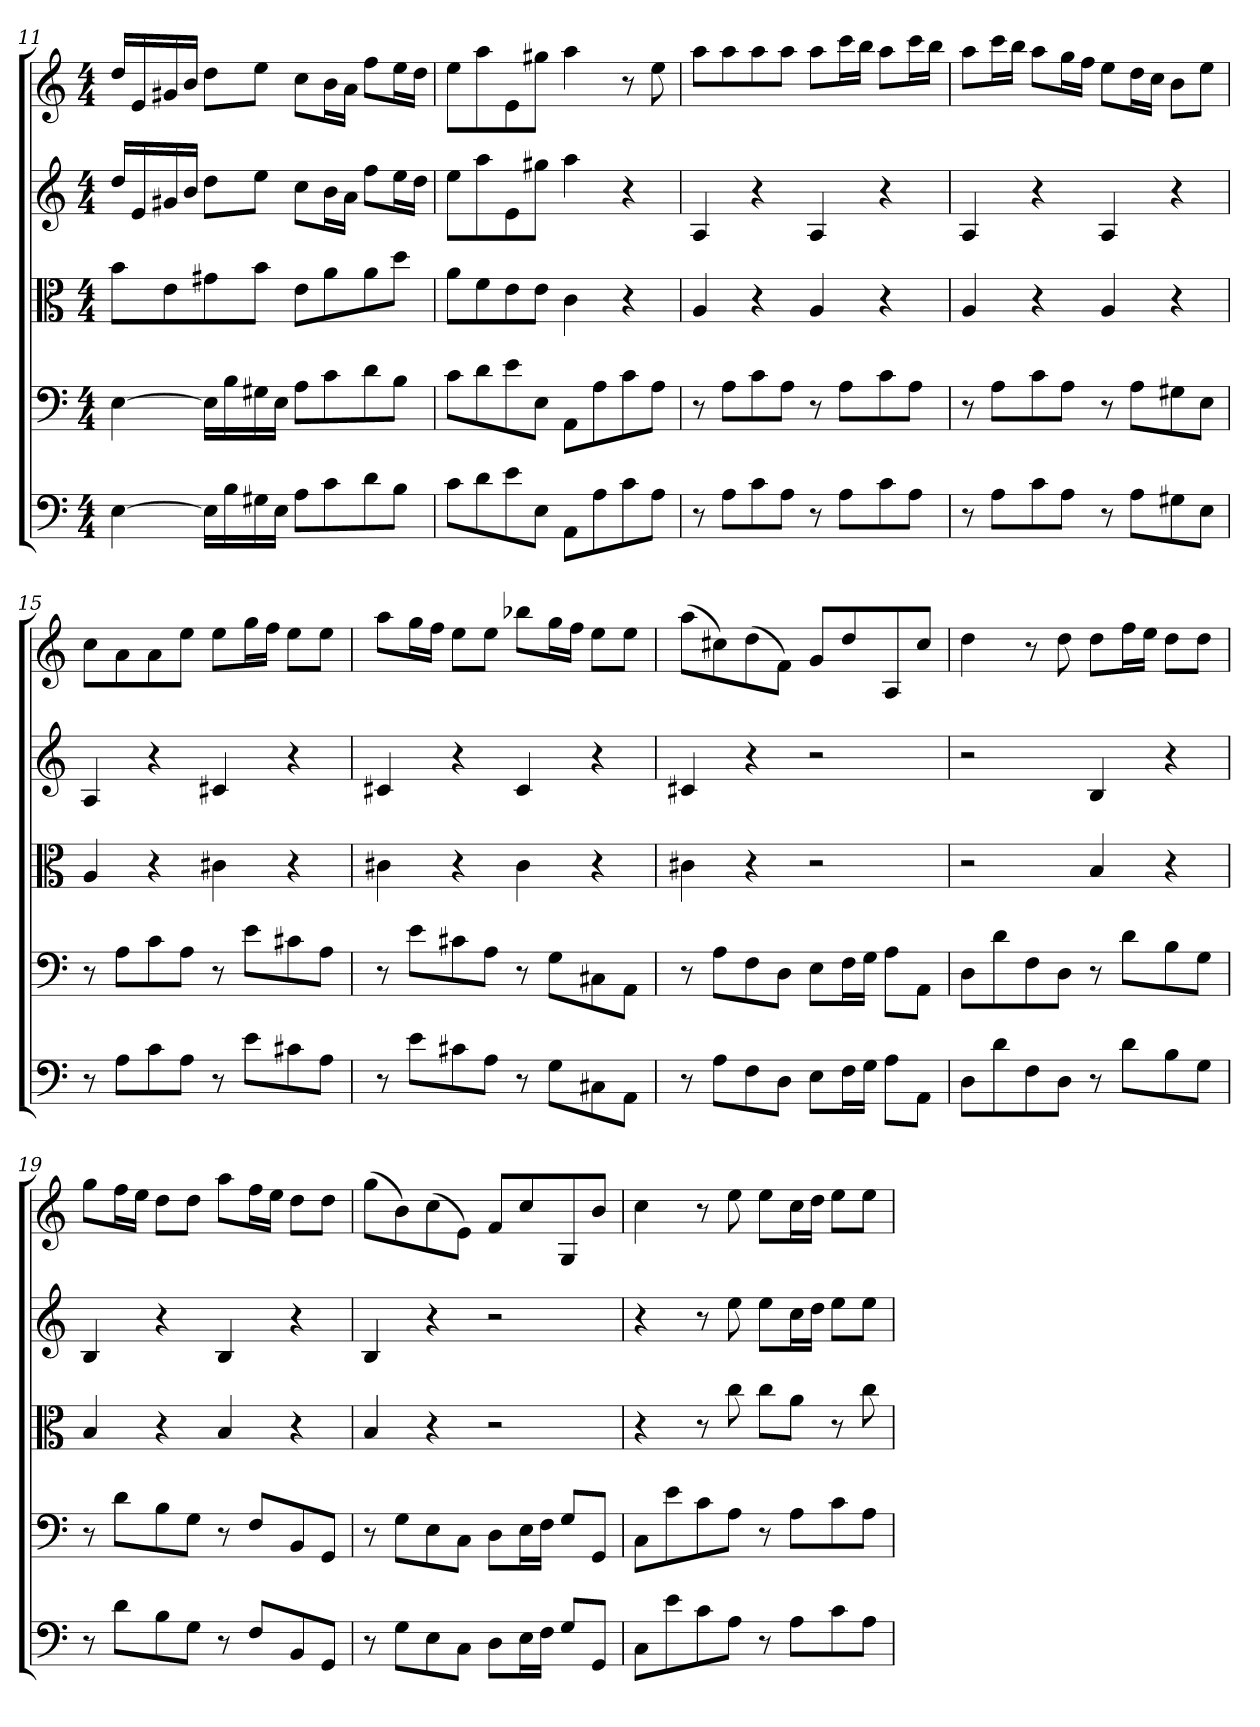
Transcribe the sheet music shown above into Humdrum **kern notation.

**kern	**kern	**kern	**kern	**kern
*part5	*part4	*part3	*part2	*part1
*staff5	*staff4	*staff3	*staff2	*staff1
*clefF4	*clefF4	*clefC3	*clefG2	*clefG2
*k[]	*k[]	*k[]	*k[]	*k[]
*a:	*a:	*a:	*a:	*a:
*M4/4	*M4/4	*M4/4	*M4/4	*M4/4
=11	=11	=11	=11	=11
[4E\	[4E\	8b\L	16dd/LL	16dd/LL
.	.	.	16e/	16e/
.	.	8e\	16g#X/	16g#X/
.	.	.	16b/JJ	16b/JJ
16E\LL]	16E\LL]	8g#X\	8dd\L	8dd\L
16B\	16B\	.	.	.
16G#X\	16G#X\	8b\J	8ee\J	8ee\J
16E\JJ	16E\JJ	.	.	.
8A\L	8A\L	8e\L	8cc\L	8cc\L
8c\	8c\	8a\	16b\L	16b\L
.	.	.	16a\JJ	16a\JJ
8d\	8d\	8a\	8ff\L	8ff\L
8B\J	8B\J	8dd\J	16ee\L	16ee\L
.	.	.	16dd\JJ	16dd\JJ
=12	=12	=12	=12	=12
8c\L	8c\L	8a\L	8ee\L	8ee\L
8d\	8d\	8f\	8aa\	8aa\
8e\	8e\	8e\	8e\	8e\
8E\J	8E\J	8e\J	8gg#X\J	8gg#X\J
8AA\L	8AA\L	4c\	4aa\	4aa\
8A\	8A\	.	.	.
8c\	8c\	4r	4r	8r
8A\J	8A\J	.	.	8ee\
=13	=13	=13	=13	=13
8r	8r	4A/	4A/	8aa\L
8A\L	8A\L	.	.	8aa\
8c\	8c\	4r	4r	8aa\
8A\J	8A\J	.	.	8aa\J
8r	8r	4A/	4A/	8aa\L
8A\L	8A\L	.	.	16ccc\L
.	.	.	.	16bb\JJ
8c\	8c\	4r	4r	8aa\L
8A\J	8A\J	.	.	16ccc\L
.	.	.	.	16bb\JJ
=14	=14	=14	=14	=14
8r	8r	4A/	4A/	8aa\L
8A\L	8A\L	.	.	16ccc\L
.	.	.	.	16bb\JJ
8c\	8c\	4r	4r	8aa\L
8A\J	8A\J	.	.	16gg\L
.	.	.	.	16ff\JJ
8r	8r	4A/	4A/	8ee\L
8A\L	8A\L	.	.	16dd\L
.	.	.	.	16cc\JJ
8G#X\	8G#X\	4r	4r	8b\L
8E\J	8E\J	.	.	8ee\J
=15	=15	=15	=15	=15
8r	8r	4A/	4A/	8cc\L
8A\L	8A\L	.	.	8a\
8c\	8c\	4r	4r	8a\
8A\J	8A\J	.	.	8ee\J
8r	8r	4c#X\	4c#X/	8ee\L
8e\L	8e\L	.	.	16gg\L
.	.	.	.	16ff\JJ
8c#X\	8c#X\	4r	4r	8ee\L
8A\J	8A\J	.	.	8ee\J
=16	=16	=16	=16	=16
8r	8r	4c#X\	4c#X/	8aa\L
8e\L	8e\L	.	.	16gg\L
.	.	.	.	16ff\JJ
8c#X\	8c#X\	4r	4r	8ee\L
8A\J	8A\J	.	.	8ee\J
8r	8r	4c#\	4c#/	8bb-X\L
8G\L	8G\L	.	.	16gg\L
.	.	.	.	16ff\JJ
8C#X\	8C#X\	4r	4r	8ee\L
8AA\J	8AA\J	.	.	8ee\J
=17	=17	=17	=17	=17
8r	8r	4c#X\	4c#X/	(8aa\L
8A\L	8A\L	.	.	8cc#X\)
8F\	8F\	4r	4r	(8dd\
8D\J	8D\J	.	.	8f\J)
8E\L	8E\L	2r	2r	8g/L
16F\L	16F\L	.	.	8dd/
16G\JJ	16G\JJ	.	.	.
8A\L	8A\L	.	.	8A/
8AA\J	8AA\J	.	.	8cc#/J
=18	=18	=18	=18	=18
8D\L	8D\L	2r	2r	4dd\
8d\	8d\	.	.	.
8F\	8F\	.	.	8r
8D\J	8D\J	.	.	8dd\
8r	8r	4B/	4B/	8dd\L
8d\L	8d\L	.	.	16ff\L
.	.	.	.	16ee\JJ
8B\	8B\	4r	4r	8dd\L
8G\J	8G\J	.	.	8dd\J
=19	=19	=19	=19	=19
8r	8r	4B/	4B/	8gg\L
8d\L	8d\L	.	.	16ff\L
.	.	.	.	16ee\JJ
8B\	8B\	4r	4r	8dd\L
8G\J	8G\J	.	.	8dd\J
8r	8r	4B/	4B/	8aa\L
8F/L	8F/L	.	.	16ff\L
.	.	.	.	16ee\JJ
8BB/	8BB/	4r	4r	8dd\L
8GG/J	8GG/J	.	.	8dd\J
=20	=20	=20	=20	=20
8r	8r	4B/	4B/	(8gg\L
8G\L	8G\L	.	.	8b\)
8E\	8E\	4r	4r	(8cc\
8C\J	8C\J	.	.	8e\J)
8D\L	8D\L	2r	2r	8f/L
16E\L	16E\L	.	.	8cc/
16F\JJ	16F\JJ	.	.	.
8G/L	8G/L	.	.	8G/
8GG/J	8GG/J	.	.	8b/J
=21	=21	=21	=21	=21
8C\L	8C\L	4r	4r	4cc\
8e\	8e\	.	.	.
8c\	8c\	8r	8r	8r
8A\J	8A\J	8cc\	8ee\	8ee\
8r	8r	8cc\L	8ee\L	8ee\L
8A\L	8A\L	8a\J	16cc\L	16cc\L
.	.	.	16dd\JJ	16dd\JJ
8c\	8c\	8r	8ee\L	8ee\L
8A\J	8A\J	8cc\	8ee\J	8ee\J
=	=	=	=	=
*-	*-	*-	*-	*-
